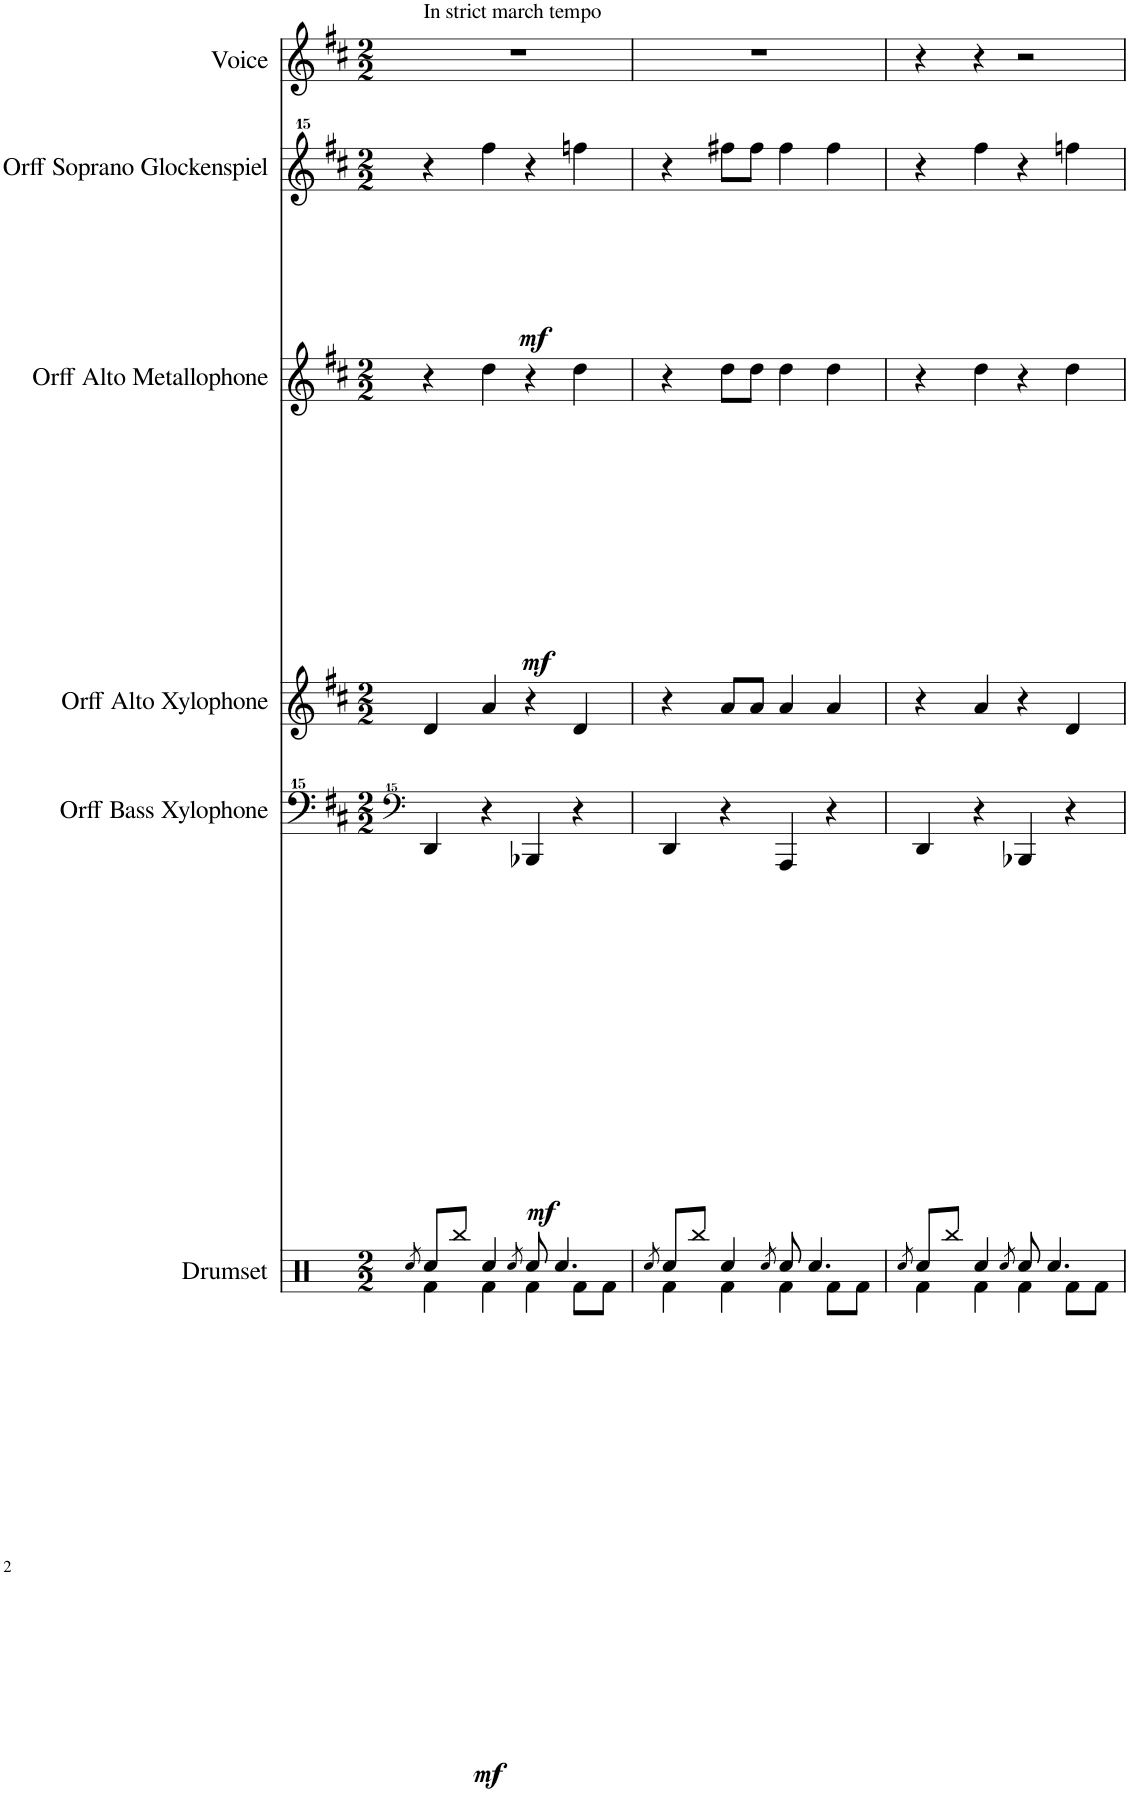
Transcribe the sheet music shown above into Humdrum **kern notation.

**kern	**dynam	**kern	**dynam	**kern	**kern	**dynam	**kern	**dynam	**kern
*part6	*part6	*part5	*part5	*part4	*part3	*part3	*part2	*part2	*part1
*staff6	*staff6	*staff5	*staff5	*staff4	*staff3	*staff3	*staff2	*staff2	*staff1
*I"Drumset	*	*I"Orff Bass Xylophone	*	*I"Orff Alto Xylophone	*I"Orff Alto Metallophone	*	*I"Orff Soprano Glockenspiel	*	*I"Voice
*I'Drs.	*	*I'O. B. Xyl.	*	*I'O. A. Xyl.	*I'O. A. Met.	*	*I'O. S. Glk.	*	*I'Vo.
*clefX	*	*clefF^^4	*	*clefG2	*clefG2	*	*clefG^^2	*	*clefG2
*k[]	*	*k[f#c#]	*	*k[f#c#]	*k[f#c#]	*	*k[f#c#]	*	*k[f#c#]
*M2/2	*	*M2/2	*	*M2/2	*M2/2	*	*M2/2	*	*M2/2
=1	=1	=1	=1	=1	=1	=1	=1	=1	=1
8qRcc/	.	.	.	.	.	.	.	.	.
*^	*	*	*	*	*	*	*	*	*
!	!	!	!	!	!	!	!	!	!	!LO:TX:a:t=In strict march tempo
!	!	!LO:DY:b	!	!LO:DY:b	!	!	!LO:DY:b	!	!LO:DY:b	!
8Rcc/L	4Rf\	mf	4d/	mf	4d/	4r	mf	4r	mf	1r
8Rbb/J	.	.	.	.	.	.	.	.	.	.
4Rcc/	4Rf\	.	4r	.	4a/	4dd\	.	4ffff#\	.	.
8qRcc/	.	.	.	.	.	.	.	.	.	.
8Rcc/	4Rf\	.	4B-X/	.	4r	4r	.	4r	.	.
4.Rcc/	.	.	.	.	.	.	.	.	.	.
.	8Rf\L	.	4r	.	4d/	4dd\	.	4ffffn\	.	.
.	8Rf\J	.	.	.	.	.	.	.	.	.
=2	=2	=2	=2	=2	=2	=2	=2	=2	=2	=2
8qRcc/	.	.	.	.	.	.	.	.	.	.
8Rcc/L	4Rf\	.	4d/	.	4r	4r	.	4r	.	1r
8Rbb/J	.	.	.	.	.	.	.	.	.	.
4Rcc/	4Rf\	.	4r	.	8a/L	8dd\L	.	8ffff#X\L	.	.
.	.	.	.	.	8a/J	8dd\J	.	8ffff#\J	.	.
8qRcc/	.	.	.	.	.	.	.	.	.	.
8Rcc/	4Rf\	.	4A/	.	4a/	4dd\	.	4ffff#\	.	.
4.Rcc/	.	.	.	.	.	.	.	.	.	.
.	8Rf\L	.	4r	.	4a/	4dd\	.	4ffff#\	.	.
.	8Rf\J	.	.	.	.	.	.	.	.	.
=3	=3	=3	=3	=3	=3	=3	=3	=3	=3	=3
8qRcc/	.	.	.	.	.	.	.	.	.	.
8Rcc/L	4Rf\	.	4d/	.	4r	4r	.	4r	.	4r
8Rbb/J	.	.	.	.	.	.	.	.	.	.
4Rcc/	4Rf\	.	4r	.	4a/	4dd\	.	4ffff#\	.	4r
8qRcc/	.	.	.	.	.	.	.	.	.	.
8Rcc/	4Rf\	.	4B-X/	.	4r	4r	.	4r	.	2r
4.Rcc/	.	.	.	.	.	.	.	.	.	.
.	8Rf\L	.	4r	.	4d/	4dd\	.	4ffffn\	.	.
.	8Rf\J	.	.	.	.	.	.	.	.	.
*v	*v	*	*	*	*	*	*	*	*	*
=	=	=	=	=	=	=	=	=	=
*-	*-	*-	*-	*-	*-	*-	*-	*-	*-
